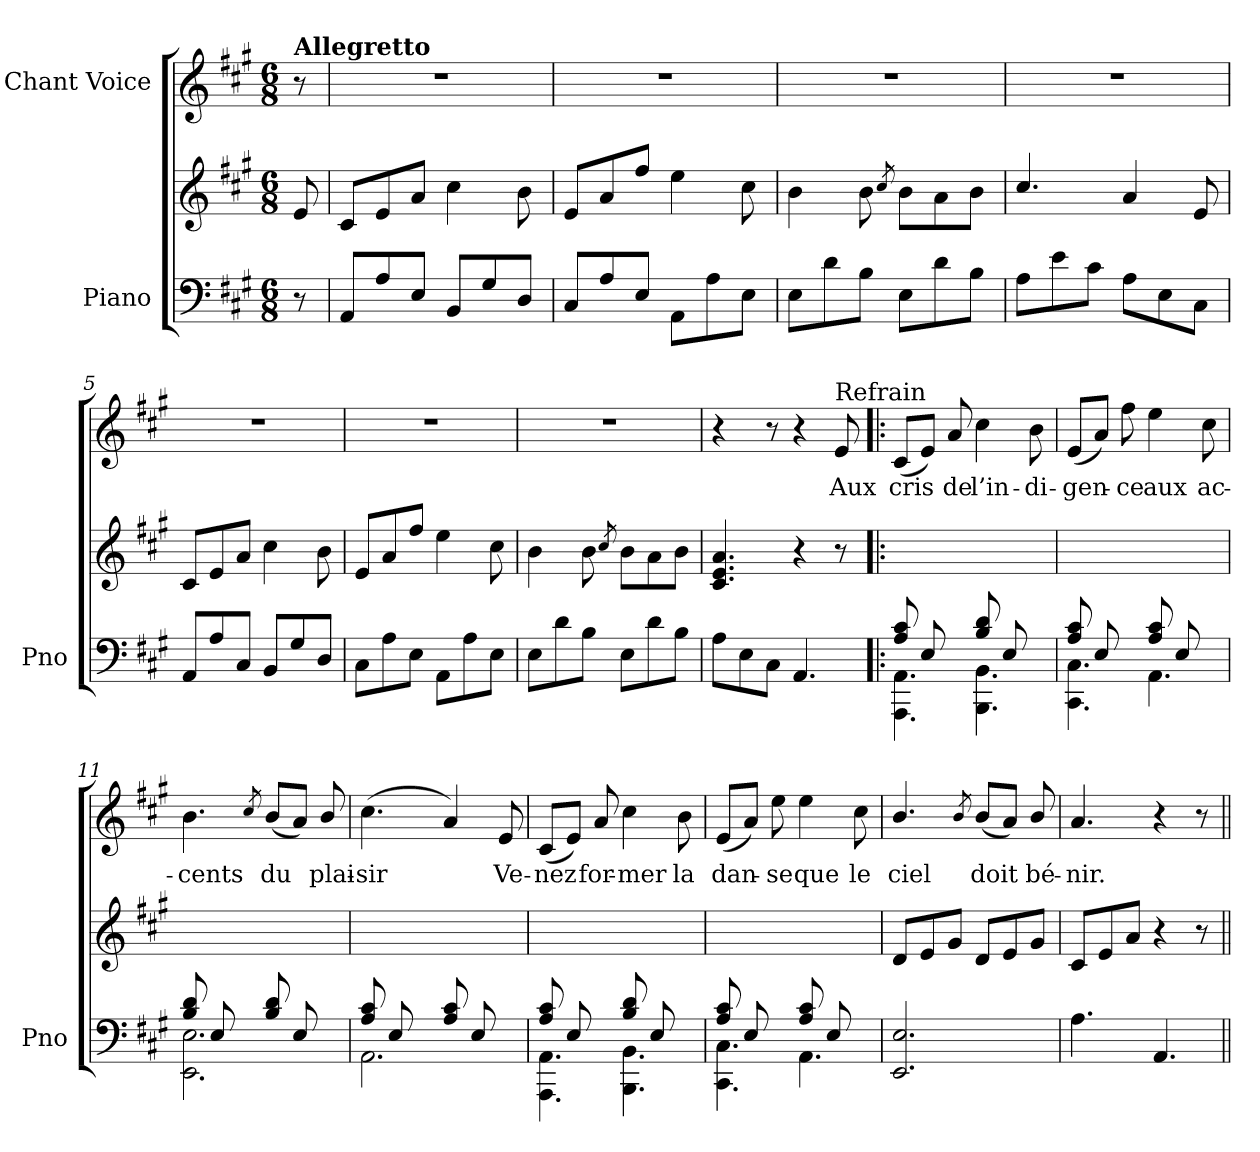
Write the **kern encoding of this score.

**kern	**kern	**kern	**text
*part2	*part2	*part1	*part1
*staff3	*staff2	*staff1	*staff1
*I"Piano	*	*I"Chant Voice	*
*I'Pno	*	*	*
*clefF4	*clefG2	*clefG2	*
*k[f#c#g#]	*k[f#c#g#]	*k[f#c#g#]	*
*M6/8	*M6/8	*M6/8	*
=	=	=	=
!	!	!LO:TX:a:B:t=Allegretto	!
8r	8e/	8r	.
=1	=1	=1	=1
8AA/L	8c#/L	2.r	.
8A/	8e/	.	.
8E/J	8a/J	.	.
8BB/L	4cc#\	.	.
8G#/	.	.	.
8D/J	8b\	.	.
=2	=2	=2	=2
8C#/L	8e/L	2.r	.
8A/	8a/	.	.
8E/J	8ff#/J	.	.
8AA/L	4ee\	.	.
8A\	.	.	.
8E\J	8cc#\	.	.
=3	=3	=3	=3
8E\L	4b\	2.r	.
8d\	.	.	.
8B\J	8b\	.	.
.	8qcc#/	.	.
8E\L	8b\L	.	.
8d\	8a\	.	.
8B\J	8b\J	.	.
=4	=4	=4	=4
8A\L	4.cc#/	2.r	.
8e\	.	.	.
8c#\J	.	.	.
8A\L	4a/	.	.
8E\	.	.	.
8C#\J	8e/	.	.
!!LO:LB:g=z
=5	=5	=5	=5
8AA/L	8c#/L	2.r	.
8A/	8e/	.	.
8C#/J	8a/J	.	.
8BB/L	4cc#\	.	.
8G#/	.	.	.
8D/J	8b\	.	.
=6	=6	=6	=6
8C#\L	8e/L	2.r	.
8A\	8a/	.	.
8E\J	8ff#/J	.	.
8AA\L	4ee\	.	.
8A\	.	.	.
8E\J	8cc#\	.	.
=7	=7	=7	=7
8E\L	4b\	2.r	.
8d\	.	.	.
8B\J	8b\	.	.
.	8qcc#/	.	.
8E\L	8b\L	.	.
8d\	8a\	.	.
8B\J	8b\J	.	.
!!LO:LB:g=z
=8	=8	=8	=8
8A\L	4.c#/ 4.e/ 4.a/	4r	.
8E\	.	.	.
8C#\J	.	8r	.
4.AA/	4r	4r	.
!	!	!LO:TX:a:t=Refrain	!
!	!	!	!LO:LY:b
.	8r	8e/	Aux
=9!|:	=9!|:	=9!|:	=9!|:
*^	*	*	*
!	!	!	!	!LO:LY:b
8A/ 8c#/L	4.AAA\ 4.AA\	4ryy	(8c#/L	cris
8E/	.	.	8e/J)	.
!	!	!	!	!LO:LY:b
8ryy	.	8e/J	8a/	de
!	!	!	!	!LO:LY:b
8B/ 8d/L	4.BBB\ 4.BB\	4ryy	4cc#\	l’in-
8E/	.	.	.	.
!	!	!	!	!LO:LY:b
8ryy	.	8e/J	8b\	-di-
=10	=10	=10	=10	=10
!	!	!	!	!LO:LY:b
8A/ 8c#/L	4.CC#\ 4.C#\	4ryy	(8e/L	-gen-
8E/	.	.	8a/J)	.
!	!	!	!	!LO:LY:b
8ryy	.	8e/J	8ff#\	-ce
!	!	!	!	!LO:LY:b
8A/ 8c#/L	4.AA\	4ryy	4ee\	aux
8E/	.	.	.	.
!	!	!	!	!LO:LY:b
8ryy	.	8e/J	8cc#\	ac-
=11	=11	=11	=11	=11
!	!	!	!	!LO:LY:b
8B/ 8d/L	2.EE\ 2.E\	4ryy	4.b\	-cents
8E/	.	.	.	.
8ryy	.	8e/J	.	.
.	.	.	8qcc#/	.
!	!	!	!	!LO:LY:b
8B/ 8d/L	.	4ryy	(8b/L	du
8E/	.	.	8a/J)	.
!	!	!	!	!LO:LY:b
8ryy	.	8e/J	8b/	plai-
=12	=12	=12	=12	=12
!	!	!	!	!LO:LY:b
8A/ 8c#/L	2.AA\	4ryy	(4.cc#\	-sir
8E/	.	.	.	.
8ryy	.	8e/J	.	.
8A/ 8c#/L	.	4ryy	4a/)	.
8E/	.	.	.	.
!	!	!	!	!LO:LY:b
8ryy	.	8e/J	8e/	Ve-
!!LO:LB:g=z
=13	=13	=13	=13	=13
!	!	!	!	!LO:LY:b
8A/ 8c#/L	4.AAA\ 4.AA\	4ryy	(8c#/L	-nez
8E/	.	.	8e/J)	.
!	!	!	!	!LO:LY:b
8ryy	.	8e/J	8a/	for-
!	!	!	!	!LO:LY:b
8B/ 8d/L	4.BBB\ 4.BB\	4ryy	4cc#\	-mer
8E/	.	.	.	.
!	!	!	!	!LO:LY:b
8ryy	.	8e/J	8b\	la
=14	=14	=14	=14	=14
!	!	!	!	!LO:LY:b
8A/ 8c#/L	4.CC#\ 4.C#\	4ryy	(8e/L	dan-
8E/	.	.	8a/J)	.
!	!	!	!	!LO:LY:b
8ryy	.	8e/J	8ee\	-se
!	!	!	!	!LO:LY:b
8A/ 8c#/L	4.AA\	4ryy	4ee\	que
8E/	.	.	.	.
!	!	!	!	!LO:LY:b
8ryy	.	8e/J	8cc#\	le
*v	*v	*	*	*
!!LO:LB:g=z
=15	=15	=15	=15
!	!	!	!LO:LY:b
2.EE/ 2.E/	8d/L	4.b/	ciel
.	8e/	.	.
.	8g#/J	.	.
.	.	8qb/	.
!	!	!	!LO:LY:b
.	8d/L	(8b/L	doit
.	8e/	8a/J)	.
!	!	!	!LO:LY:b
.	8g#/J	8b/	bé-
=16	=16	=16	=16
!	!	!	!LO:LY:b
4.A\	8c#/L	4.a/	-nir.
.	8e/	.	.
.	8a/J	.	.
4.AA/	4r	4r	.
.	8r	8r	.
=||	=||	=||	=||
*-	*-	*-	*-
